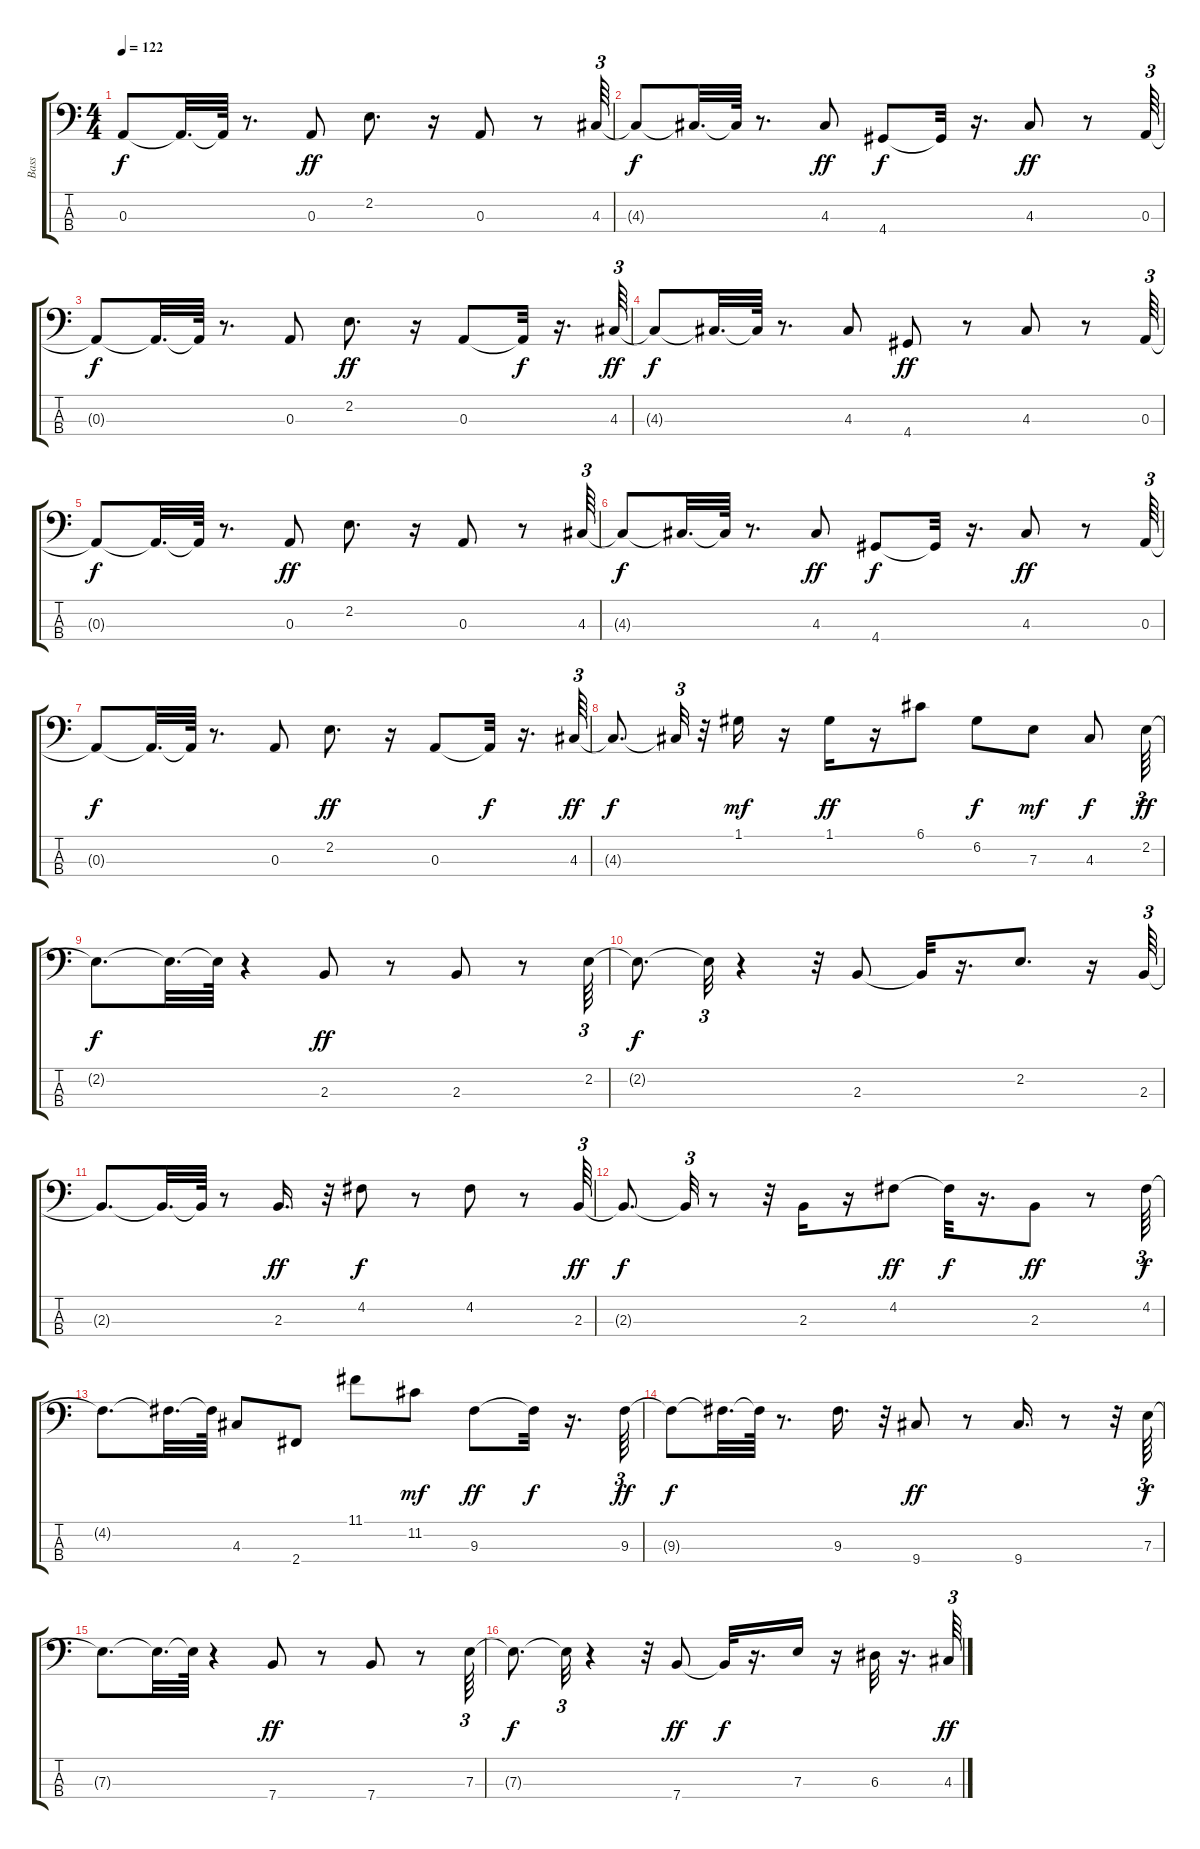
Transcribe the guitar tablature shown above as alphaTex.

\track ("Bass" "Bass") {instrument fretlessbass}
\staff {score tabs}
\tuning (G2 D2 A1 E1) {hide}
\ts (4 4)
\tempo 122
\clef f4
\ks c
0.3{t}.8{dy f} 0.3{t}.32{d} 0.3{t}.64 r.8{d} 0.3.8{dy ff} 2.2.8{d} r.16 0.3.8 r.8 4.3.64{tu (3 2)} |
4.3{t}.8{dy f} 4.3{t}.32{d} 4.3{t}.64 r.8{d} 4.3.8{dy ff} 4.4.8{dy f} 4.4{t}.32 r.16{d} 4.3.8{dy ff} r.8 0.3.64{tu (3 2)} |
0.3{t}.8{dy f} 0.3{t}.32{d} 0.3{t}.64 r.8{d} 0.3.8 2.2.8{d dy ff} r.16 0.3.8 0.3{t}.32{dy f} r.16{d} 4.3.64{tu (3 2) dy ff} |
4.3{t}.8{dy f} 4.3{t}.32{d} 4.3{t}.64 r.8{d} 4.3.8 4.4.8{dy ff} r.8 4.3.8 r.8 0.3.64{tu (3 2)} |
0.3{t}.8{dy f} 0.3{t}.32{d} 0.3{t}.64 r.8{d} 0.3.8{dy ff} 2.2.8{d} r.16 0.3.8 r.8 4.3.64{tu (3 2)} |
4.3{t}.8{dy f} 4.3{t}.32{d} 4.3{t}.64 r.8{d} 4.3.8{dy ff} 4.4.8{dy f} 4.4{t}.32 r.16{d} 4.3.8{dy ff} r.8 0.3.64{tu (3 2)} |
0.3{t}.8{dy f} 0.3{t}.32{d} 0.3{t}.64 r.8{d} 0.3.8 2.2.8{d dy ff} r.16 0.3.8 0.3{t}.32{dy f} r.16{d} 4.3.64{tu (3 2) dy ff} |
4.3{t}.8{d dy f} 4.3{t}.32{tu (3 2)} r.32 1.1.16{dy mf} r.16 1.1.16{dy ff} r.16 6.1.8 6.2.8{dy f} 7.3.8{dy mf} 4.3.8{dy f} 2.2.64{tu (3 2) dy ff} |
2.2{t}.8{d dy f} 2.2{t}.32{d} 2.2{t}.64 r.4 2.3.8{dy ff} r.8 2.3.8 r.8 2.2.64{tu (3 2)} |
2.2{t}.8{d dy f} 2.2{t}.32{tu (3 2)} r.4 r.32 2.3.8 2.3{t}.32 r.16{d} 2.2.8{d} r.16 2.3.64{tu (3 2)} |
2.3{t}.8{d} 2.3{t}.32{d} 2.3{t}.64 r.8 2.3.16{d dy ff} r.32 4.2.8{dy f} r.8 4.2.8 r.8 2.3.64{tu (3 2) dy ff} |
2.3{t}.8{d dy f} 2.3{t}.32{tu (3 2)} r.8 r.32 2.3.16 r.16 4.2.8{dy ff} 4.2{t}.32{dy f} r.16{d} 2.3.8{dy ff} r.8 4.2.64{tu (3 2) dy f} |
4.2{t}.8{d} 4.2{t}.32{d} 4.2{t}.64 4.3.8 2.4.8 11.1.8 11.2.8{dy mf} 9.3.8{dy ff} 9.3{t}.32{dy f} r.16{d} 9.3.64{tu (3 2) dy ff} |
9.3{t}.8{dy f} 9.3{t}.32{d} 9.3{t}.64 r.8{d} 9.3.16{d} r.32 9.4.8{dy ff} r.8 9.4.16{d} r.8 r.32 7.3.64{tu (3 2) dy f} |
7.3{t}.8{d} 7.3{t}.32{d} 7.3{t}.64 r.4 7.4.8{dy ff} r.8 7.4.8 r.8 7.3.64{tu (3 2)} |
7.3{t}.8{d dy f} 7.3{t}.32{tu (3 2)} r.4 r.32 7.4.8{dy ff} 7.4{t}.32{dy f} r.16{d} 7.3.16 r.16 6.3.32 r.16{d} 4.3.64{tu (3 2) dy ff}
